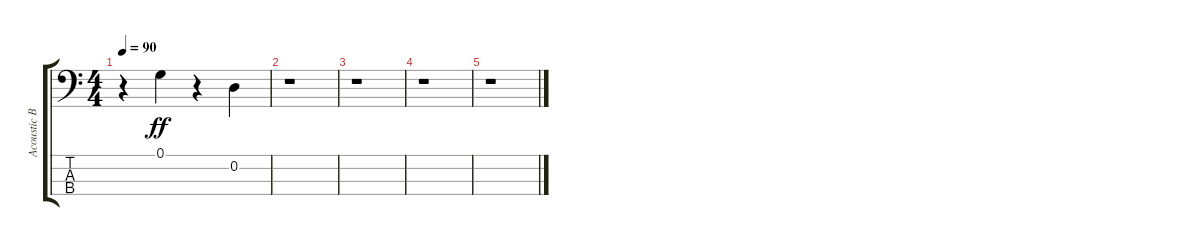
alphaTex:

\track ("Acoustic Bass" "Acoustic B") {instrument acousticbass}
\staff {score tabs}
\tuning (G2 D2 A1 E1) {hide}
\ts (4 4)
\tempo 90
\clef f4
\ks c
r.4{dy ff} 0.1.4 r.4 0.2.4 |
r.1 |
r.1 |
r.1 |
r.1
